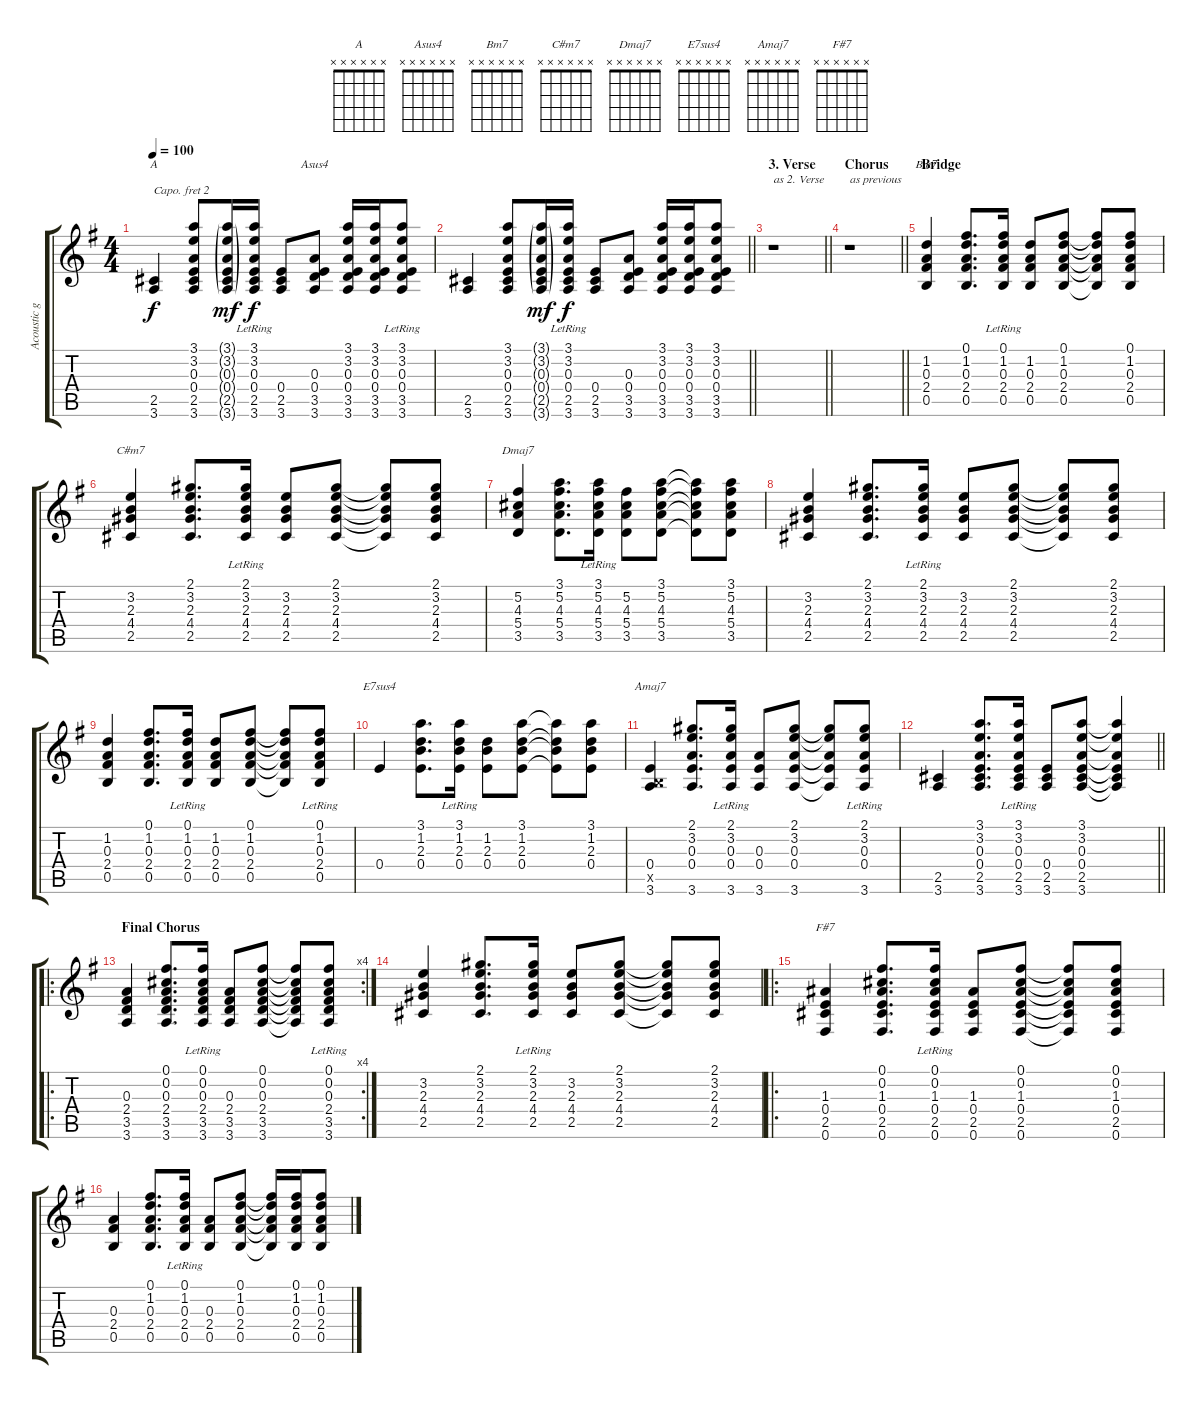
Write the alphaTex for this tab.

\track ("Acoustic guitar" "Acoustic g") {instrument acousticguitarsteel}
\staff {score tabs}
\capo 2
\tuning (E4 B3 G3 D3 A2 E2) {hide}
\chord ("A" x x x x x x)
\chord ("Asus4" x x x x x x)
\chord ("Bm7" x x x x x x)
\chord ("C#m7" x x x x x x)
\chord ("Dmaj7" x x x x x x)
\chord ("E7sus4" x x x x x x)
\chord ("Amaj7" x x x x x x)
\chord ("F#7" x x x x x x)
\ts (4 4)
\tempo 100
\clef g2
\ks g
(2.5 3.6).4{ch "A" dy f} (3.1 3.2 0.3 0.4 2.5 3.6).8 (3.1{g} 3.2{g} 0.3{g} 0.4{g} 2.5{g} 3.6{g}).16{dy mf} (3.1{lr} 3.2{lr} 0.3{lr} 0.4 2.5 3.6).16{dy f} (0.4 2.5 3.6).8 (0.3 0.4 3.5 3.6).8{ch "Asus4"} (3.1 3.2 0.3 0.4 3.5 3.6).16 (3.1 3.2 0.3 0.4 3.5 3.6).16 (3.1{lr} 3.2{lr} 0.3{lr} 0.4{lr} 3.5 3.6).8 |
\barLineRight lightlight
(2.5 3.6).4 (3.1 3.2 0.3 0.4 2.5 3.6).8 (3.1{g} 3.2{g} 0.3{g} 0.4{g} 2.5{g} 3.6{g}).16{dy mf} (3.1{lr} 3.2{lr} 0.3{lr} 0.4 2.5 3.6).16{dy f} (0.4 2.5 3.6).8 (0.3 0.4 3.5 3.6).8 (3.1 3.2 0.3 0.4 3.5 3.6).16 (3.1 3.2 0.3 0.4 3.5 3.6).16 (3.1 3.2 0.3 0.4 3.5 3.6).8 |
\section ("" "3. Verse")
\barLineRight lightlight
r.1{txt "as 2. Verse"} |
\section ("" "Chorus")
\barLineRight lightlight
r.1{txt "as previous"} |
\section ("" "Bridge")
(1.2 0.3 2.4 0.5).4{ch "Bm7"} (0.1 1.2 0.3 2.4 0.5).8{d} (0.1{lr} 1.2 0.3 2.4 0.5).16 (1.2 0.3 2.4 0.5).8 (0.1 1.2 0.3 2.4 0.5).8 (0.1{t} 1.2{t} 0.3{t} 2.4{t} 0.5{t}).8 (0.1 1.2 0.3 2.4 0.5).8 |
(3.2 2.3 4.4 2.5).4{ch "C#m7"} (2.1 3.2 2.3 4.4 2.5).8{d} (2.1{lr} 3.2 2.3 4.4 2.5).16 (3.2 2.3 4.4 2.5).8 (2.1 3.2 2.3 4.4 2.5).8 (2.1{t} 3.2{t} 2.3{t} 4.4{t} 2.5{t}).8 (2.1 3.2 2.3 4.4 2.5).8 |
(5.2 4.3 5.4 3.5).4{ch "Dmaj7"} (3.1 5.2 4.3 5.4 3.5).8{d} (3.1{lr} 5.2 4.3 5.4 3.5).16 (5.2 4.3 5.4 3.5).8 (3.1 5.2 4.3 5.4 3.5).8 (3.1{t} 5.2{t} 4.3{t} 5.4{t} 3.5{t}).8 (3.1 5.2 4.3 5.4 3.5).8 |
(3.2 2.3 4.4 2.5).4 (2.1 3.2 2.3 4.4 2.5).8{d} (2.1{lr} 3.2 2.3 4.4 2.5).16 (3.2 2.3 4.4 2.5).8 (2.1 3.2 2.3 4.4 2.5).8 (2.1{t} 3.2{t} 2.3{t} 4.4{t} 2.5{t}).8 (2.1 3.2 2.3 4.4 2.5).8 |
(1.2 0.3 2.4 0.5).4 (0.1 1.2 0.3 2.4 0.5).8{d} (0.1{lr} 1.2 0.3 2.4 0.5).16 (1.2 0.3 2.4 0.5).8 (0.1 1.2 0.3 2.4 0.5).8 (0.1{t} 1.2{t} 0.3{t} 2.4{t} 0.5{t}).8 (0.1 1.2{lr} 0.3 2.4 0.5).8 |
0.4.4{ch "E7sus4"} (3.1 1.2 2.3 0.4).8{d} (3.1{lr} 1.2 2.3 0.4).16 (1.2 2.3 0.4).8 (3.1 1.2 2.3 0.4).8 (3.1{t} 1.2{t} 2.3{t} 0.4{t}).8 (3.1 1.2 2.3 0.4).8 |
(0.4 0.5{x} 3.6).4{ch "Amaj7"} (2.1 3.2 0.3 0.4 3.6).8{d} (2.1{lr} 3.2{lr} 0.3 0.4 3.6).16 (0.3 0.4 3.6).8 (2.1 3.2 0.3 0.4 3.6).8 (2.1{t} 3.2{t} 0.3{t} 0.4{t} 3.6{t}).8 (2.1 3.2{lr} 0.3 0.4{lr} 3.6).8 |
\barLineRight lightlight
(2.5 3.6).4 (3.1 3.2 0.3 0.4 2.5 3.6).8{d} (3.1{lr} 3.2{lr} 0.3{lr} 0.4 2.5 3.6).16 (0.4 2.5 3.6).8 (3.1 3.2 0.3 0.4 2.5 3.6).8 (3.1{t} 3.2{t} 0.3{t} 0.4{t} 2.5{t} 3.6{t}).4 |
\ro
\rc 4
\section ("" "Final Chorus")
(0.3 2.4 3.5 3.6).4 (0.1 0.2 0.3 2.4 3.5 3.6).8{d} (0.1{lr} 0.2{lr} 0.3 2.4 3.5 3.6).16 (0.3 2.4 3.5 3.6).8 (0.1 0.2 0.3 2.4 3.5 3.6).8 (0.1{t} 0.2{t} 0.3{t} 2.4{t} 3.5{t} 3.6{t}).8 (0.1{lr} 0.2{lr} 0.3 2.4 3.5 3.6).8 |
(3.2 2.3 4.4 2.5).4 (2.1 3.2 2.3 4.4 2.5).8{d} (2.1{lr} 3.2 2.3 4.4 2.5).16 (3.2 2.3 4.4 2.5).8 (2.1 3.2 2.3 4.4 2.5).8 (2.1{t} 3.2{t} 2.3{t} 4.4{t} 2.5{t}).8 (2.1 3.2 2.3 4.4 2.5).8 |
\ro
(1.3 0.4 2.5 0.6).4{ch "F#7"} (0.1 0.2 1.3 0.4 2.5 0.6).8{d} (0.1{lr} 0.2{lr} 1.3 0.4 2.5 0.6).16 (1.3 0.4 2.5 0.6).8 (0.1 0.2 1.3 0.4 2.5 0.6).8 (0.1{t} 0.2{t} 1.3{t} 0.4{t} 2.5{t} 0.6{t}).8 (0.1 0.2 1.3 0.4 2.5 0.6).8 |
(0.3 2.4 0.5).4 (0.1 1.2 0.3 2.4 0.5).8{d} (0.1{lr} 1.2{lr} 0.3 2.4 0.5).16 (0.3 2.4 0.5).8 (0.1 1.2 0.3 2.4 0.5).8 (0.1{t} 1.2{t} 0.3{t} 2.4{t} 0.5{t}).16 (0.1 1.2 0.3 2.4 0.5).16 (0.1 1.2 0.3 2.4 0.5).8
